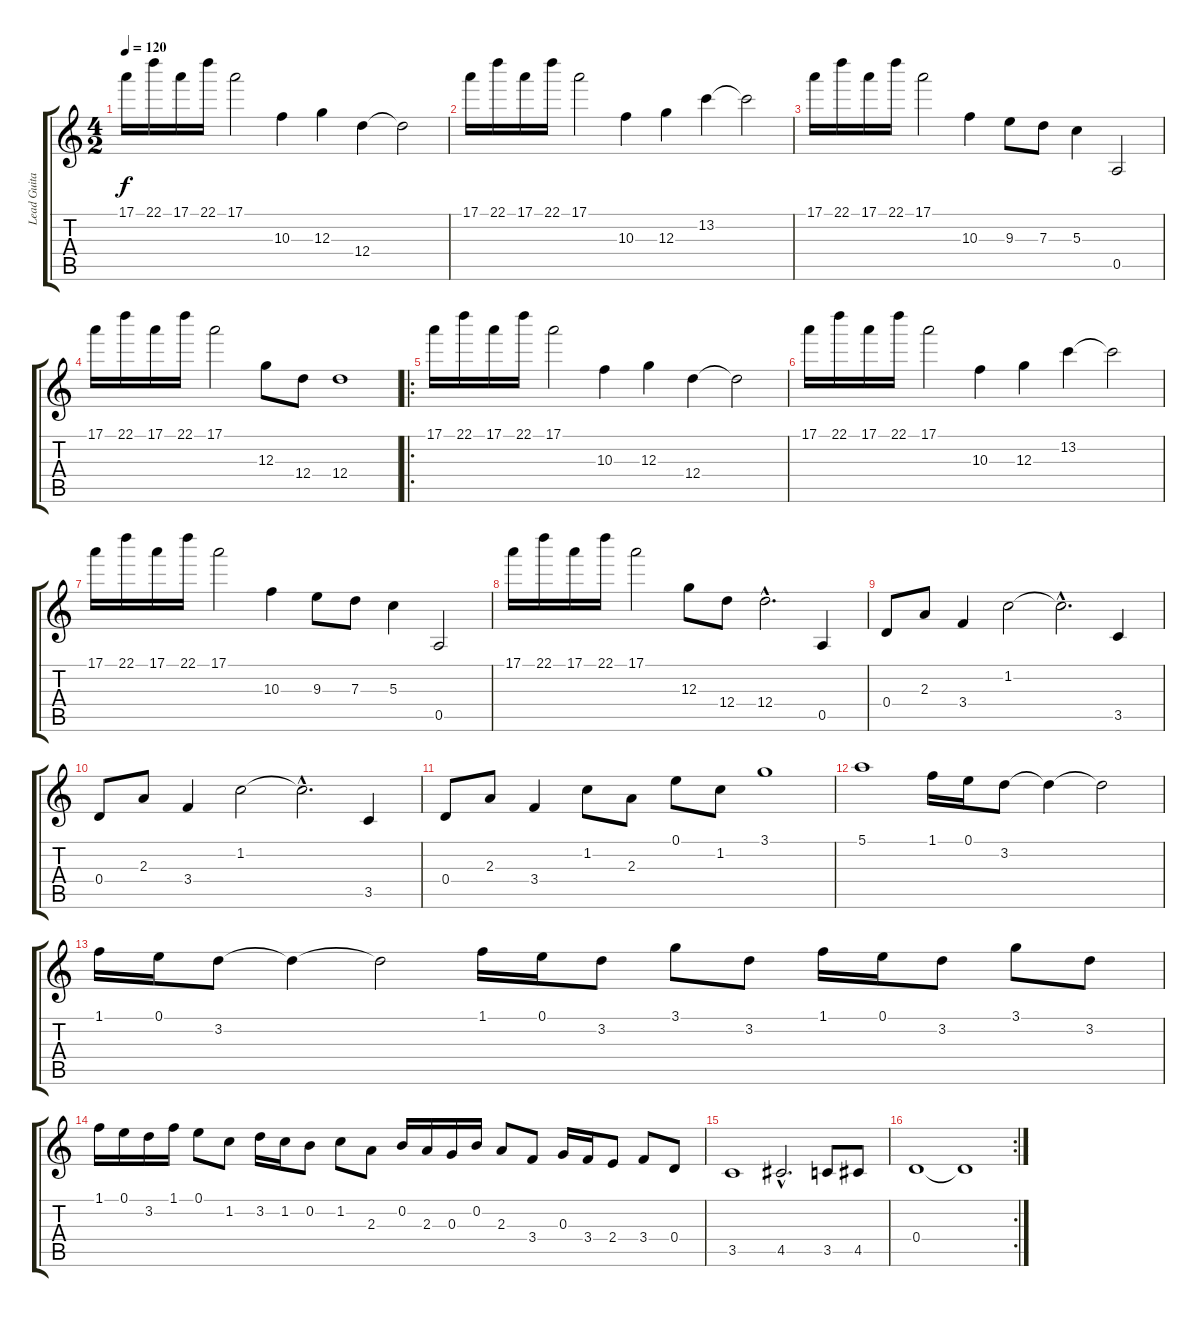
\track ("Lead Guitar" "Lead Guita") {instrument distortionguitar}
\staff {score tabs}
\tuning (E4 B3 G3 D3 A2 E2) {hide}
\ts (4 2)
\tempo 120
\clef g2
\ks c
17.1.16{dy f instrument distortionguitar} 22.1.16 17.1.16 22.1.16 17.1.2 10.3.4 12.3.4 12.4.4 12.4{t}.2 |
17.1.16 22.1.16 17.1.16 22.1.16 17.1.2 10.3.4 12.3.4 13.2.4 13.2{t}.2 |
17.1.16 22.1.16 17.1.16 22.1.16 17.1.2 10.3.4 9.3.8 7.3.8 5.3.4 0.5.2 |
17.1.16 22.1.16 17.1.16 22.1.16 17.1.2 12.3.8 12.4.8 12.4.1 |
\ro
17.1.16 22.1.16 17.1.16 22.1.16 17.1.2 10.3.4 12.3.4 12.4.4 12.4{t}.2 |
17.1.16 22.1.16 17.1.16 22.1.16 17.1.2 10.3.4 12.3.4 13.2.4 13.2{t}.2 |
17.1.16 22.1.16 17.1.16 22.1.16 17.1.2 10.3.4 9.3.8 7.3.8 5.3.4 0.5.2 |
17.1.16 22.1.16 17.1.16 22.1.16 17.1.2 12.3.8 12.4.8 12.4{hac}.2{d} 0.5.4 |
0.4.8 2.3.8 3.4.4 1.2.2 1.2{hac t}.2{d} 3.5.4 |
0.4.8 2.3.8 3.4.4 1.2.2 1.2{hac t}.2{d} 3.5.4 |
0.4.8 2.3.8 3.4.4 1.2.8 2.3.8 0.1.8 1.2.8 3.1.1 |
5.1.1 1.1.16 0.1.16 3.2.8 3.2{t}.4 3.2{t}.2 |
1.1.16 0.1.16 3.2.8 3.2{t}.4 3.2{t}.2 1.1.16 0.1.16 3.2.8 3.1.8 3.2.8 1.1.16 0.1.16 3.2.8 3.1.8 3.2.8 |
1.1.16 0.1.16 3.2.16 1.1.16 0.1.8 1.2.8 3.2.16 1.2.16 0.2.8 1.2.8 2.3.8 0.2.16 2.3.16 0.3.16 0.2.16 2.3.8 3.4.8 0.3.16 3.4.16 2.4.8 3.4.8 0.4.8 |
3.5.1 4.5{hac}.2{d} 3.5.8 4.5.8 |
\rc 2
0.4.1 0.4{t}.1
